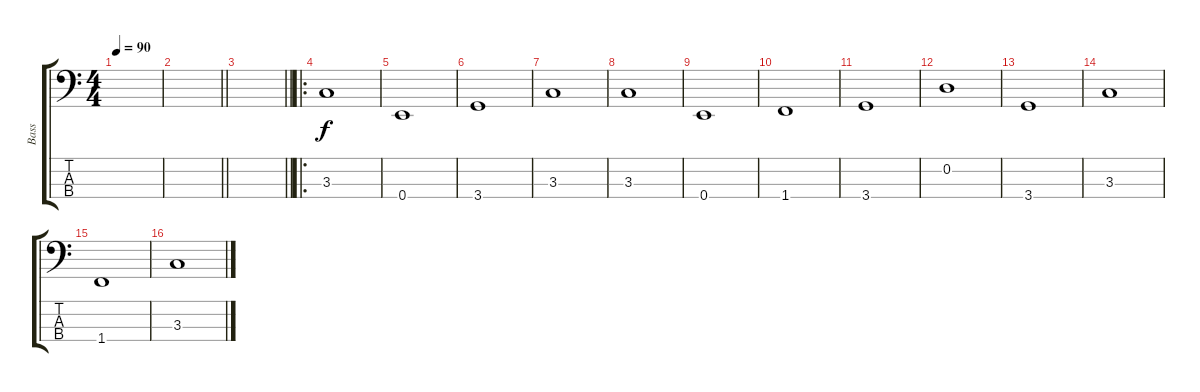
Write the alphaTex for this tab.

\track ("Bass" "Bass") {instrument electricbasspick}
\staff {score tabs}
\tuning (G2 D2 A1 E1) {hide}
\ts (4 4)
\tempo 90
\clef f4
\ks c
|
\barLineRight lightlight
|
\barLineRight lightlight
|
\ro
3.3.1 |
0.4.1 |
3.4.1 |
3.3.1 |
3.3.1 |
0.4.1 |
1.4.1 |
3.4.1 |
0.2.1 |
3.4.1 |
3.3.1 |
1.4.1 |
3.3.1
